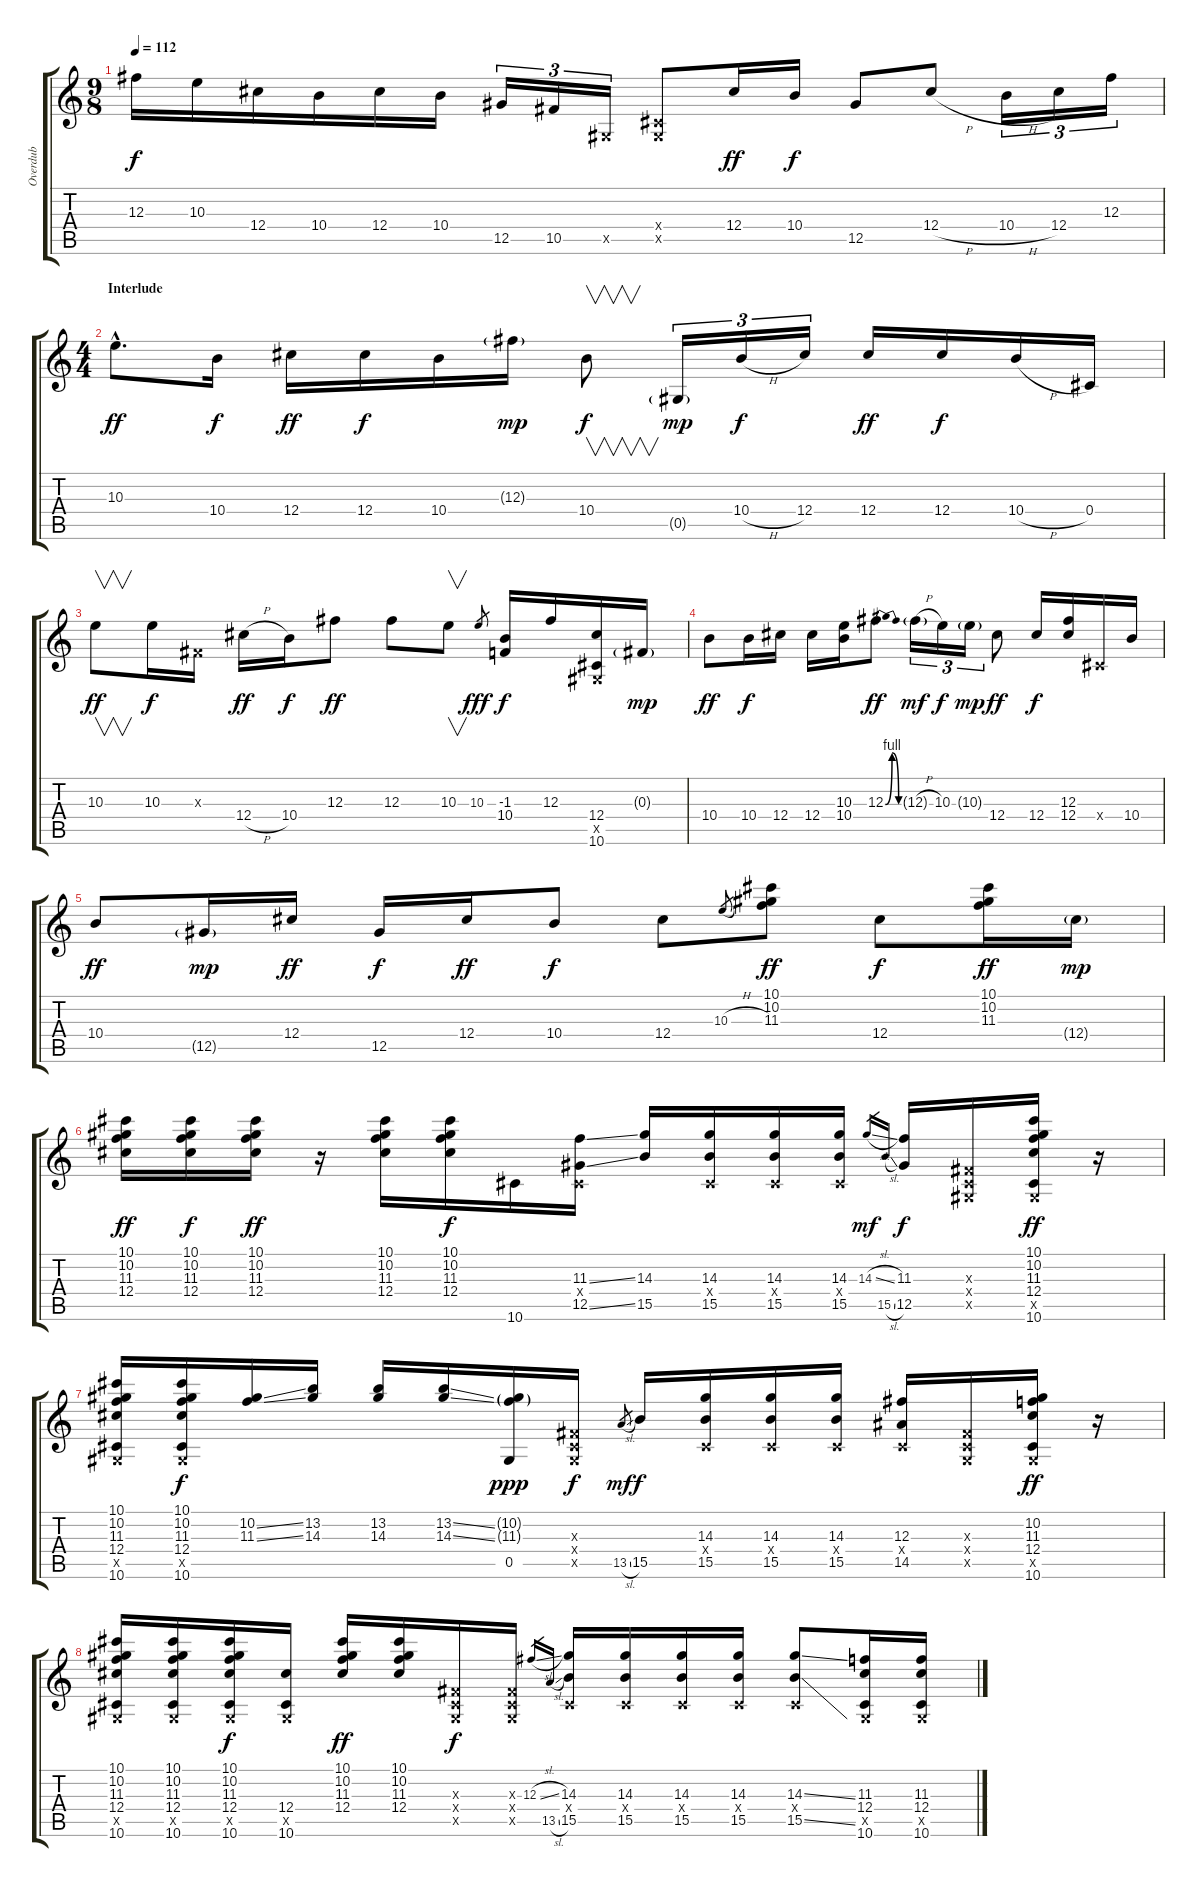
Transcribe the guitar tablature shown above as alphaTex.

\track ("Overdub" "Overdub") {instrument fretlessbass}
\staff {score tabs}
\tuning (Eb4 Bb3 Gb3 Db3 Ab2 Eb2) {hide}
\ts (9 8)
\tempo 112
\clef g2
\ks c
12.3.16{dy f} 10.3.16 12.4.16 10.4.16 12.4.16 10.4.16 12.5.16{tu (3 2)} 10.5.16{tu (3 2)} 0.5{x}.16{tu (3 2)} (0.4{x} 0.5{x}).8 12.4.16{dy ff} 10.4.16{dy f} 12.5.8 12.4{h}.8 10.4{h}.16{tu (3 2)} 12.4.16{tu (3 2)} 12.3.16{tu (3 2)} |
\ts (4 4)
\section ("" "Interlude")
10.3{hac}.8{d dy ff} 10.4.16{dy f} 12.4.16{dy ff} 12.4.16{dy f} 10.4.16 12.3{g}.16{dy mp} 10.4.8{v dy f} 0.5{g}.16{tu (3 2) dy mp} 10.4{h}.16{tu (3 2) dy f} 12.4.16{tu (3 2)} 12.4.16{dy ff} 12.4.16{dy f} 10.4{h}.16 0.4.16 |
10.3.8{v dy ff} 10.3.16{dy f} 0.3{x}.16 12.4{h}.16{dy ff} 10.4.16{dy f} 12.3.8{dy ff} 12.3.8 10.3.8{v} 10.3.8{gr dy fff} (-1.3 10.4).16{dy f} 12.3.16 (12.4 0.5{x} 10.6).16 0.3{g}.16{dy mp} |
10.4.8{dy ff} 10.4.16{dy f} 12.4.16 12.4.16 (10.3 10.4).16 12.3{be (bendrelease 0 0 15 4 30 4 60 0)}.8{dy ff} 12.3{h g}.16{tu (3 2) dy mf} 10.3.16{tu (3 2) dy f} 10.3{g}.16{tu (3 2) dy mp} 12.4.8{dy ff} 12.4.16{dy f} (12.3 12.4).16 0.4{x}.16 10.4.16 |
10.4.8{dy ff} 12.5{g}.16{dy mp} 12.4.16{dy ff} 12.5.16{dy f} 12.4.16{dy ff} 10.4.8{dy f} 12.4.8 10.3{h}.8{gr} (10.1 10.2 11.3).8{dy ff} 12.4.8{dy f} (10.1 10.2 11.3).16{dy ff} 12.4{g}.16{dy mp} |
(10.1 10.2 11.3 12.4).16{dy ff} (10.1 10.2 11.3 12.4).16{dy f} (10.1 10.2 11.3 12.4).16{dy ff} r.16 (10.1 10.2 11.3 12.4).16 (10.1 10.2 11.3 12.4).16{dy f} 10.6.16 (11.3{ss} 0.4{x} 12.5{ss}).16 (14.3 15.5).16 (14.3 0.4{x} 15.5).16 (14.3 0.4{x} 15.5).16 (14.3 0.4{x} 15.5).16 14.3{sl}.16{gr dy mf} 15.5{sl}.16{gr} (11.3 12.5).16{dy f} (0.3{x} 0.4{x} 0.5{x}).16 (10.1 10.2 11.3 12.4 0.5{x} 10.6).16{dy ff} r.16 |
(10.1 10.2 11.3 12.4 0.5{x} 10.6).16 (10.1 10.2 11.3 12.4 0.5{x} 10.6).16{dy f} (10.2{ss} 11.3{ss}).16 (13.2 14.3).16 (13.2 14.3).16 (13.2{ss} 14.3{ss}).16 (10.2{g} 11.3{g} 0.5).16{dy ppp} (0.3{x} 0.4{x} 0.5{x}).16{dy f} 13.5{sl}.8{gr dy mf} 15.5.16{dy f} (14.3 0.4{x} 15.5).16 (14.3 0.4{x} 15.5).16 (14.3 0.4{x} 15.5).16 (12.3 0.4{x} 14.5).16 (0.3{x} 0.4{x} 0.5{x}).16 (10.2 11.3 12.4 0.5{x} 10.6).16{dy ff} r.16 |
(10.1 10.2 11.3 12.4 0.5{x} 10.6).16 (10.1 10.2 11.3 12.4 0.5{x} 10.6).16 (10.1 10.2 11.3 12.4 0.5{x} 10.6).16{dy f} (12.4 0.5{x} 10.6).16 (10.1 10.2 11.3 12.4).16{dy ff} (10.1 10.2 11.3 12.4).16 (0.3{x} 0.4{x} 0.5{x}).16{dy f} (0.3{x} 0.4{x} 0.5{x}).16 12.3{sl}.16{gr} 13.5{sl}.16{gr} (14.3 0.4{x} 15.5).16 (14.3 0.4{x} 15.5).16 (14.3 0.4{x} 15.5).16 (14.3 0.4{x} 15.5).16 (14.3{ss} 0.4{x} 15.5{ss}).8 (11.3 12.4 0.5{x} 10.6).16 (11.3 12.4 0.5{x} 10.6).16
